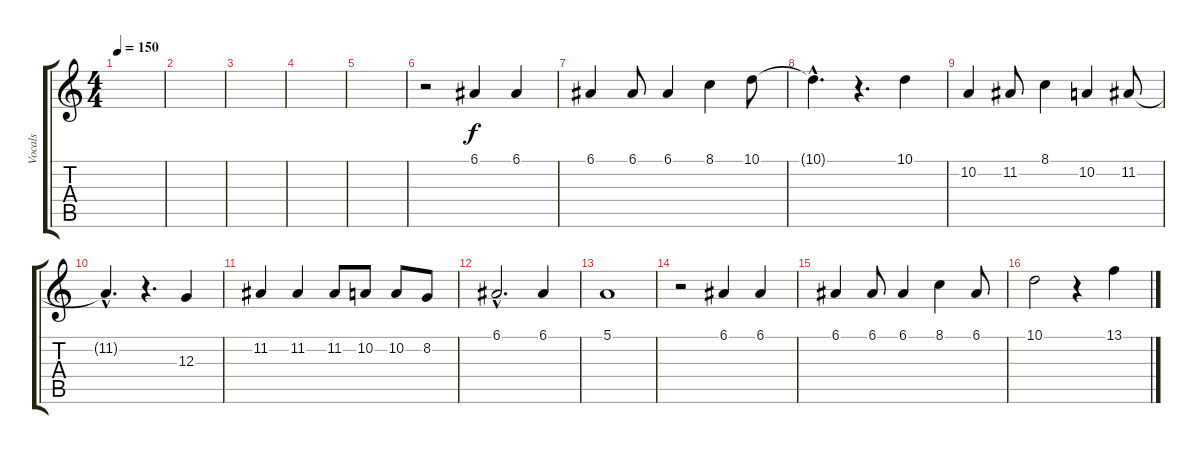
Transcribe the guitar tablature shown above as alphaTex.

\track ("Vocals" "Vocals") {instrument lead3calliope}
\staff {score tabs}
\tuning (E4 B3 G3 D3 A2 E2) {hide}
\ts (4 4)
\tempo 150
\clef g2
\ks c
|
|
|
|
|
r.2 6.1.4 6.1.4 |
6.1.4 6.1.8 6.1.4 8.1.4 10.1.8 |
10.1{hac t}.4{d} r.4{d} 10.1.4 |
10.2.4 11.2.8 8.1.4 10.2.4 11.2.8 |
11.2{hac t}.4{d} r.4{d} 12.3.4 |
11.2.4 11.2.4 11.2.8 10.2.8 10.2.8 8.2.8 |
6.1{hac}.2{d} 6.1.4 |
5.1.1 |
r.2 6.1.4 6.1.4 |
6.1.4 6.1.8 6.1.4 8.1.4 6.1.8 |
10.1.2 r.4 13.1.4
